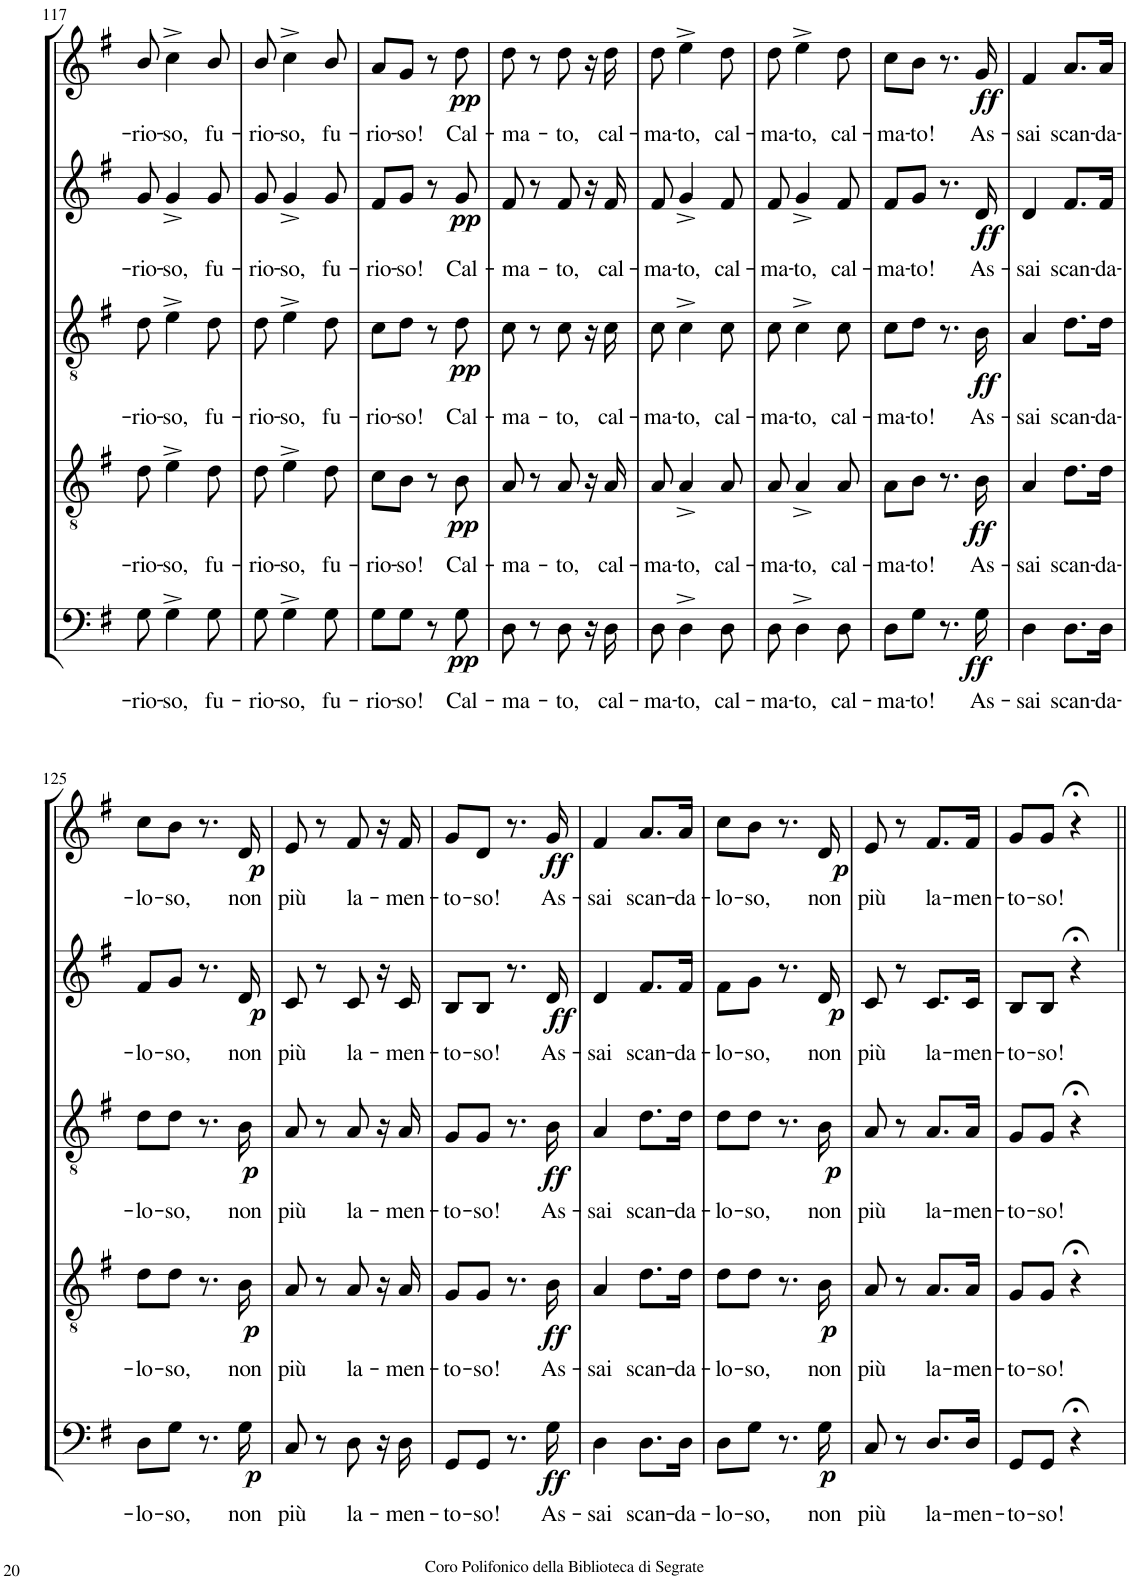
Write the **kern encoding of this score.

**kern	**text	**dynam	**kern	**text	**dynam	**kern	**text	**dynam	**kern	**text	**dynam	**kern	**text	**dynam
*part5	*part5	*part5	*part4	*part4	*part4	*part3	*part3	*part3	*part2	*part2	*part2	*part1	*part1	*part1
*staff5	*staff5	*staff5	*staff4	*staff4	*staff4	*staff3	*staff3	*staff3	*staff2	*staff2	*staff2	*staff1	*staff1	*staff1
*I"Bassi	*	*	*I"Tenori II	*	*	*I"Tenori I	*	*	*I"Contralti	*	*	*I"Soprani	*	*
!!LO:PB:g=z
*clefF4	*	*	*clefGv2	*	*	*clefGv2	*	*	*clefG2	*	*	*clefG2	*	*
*	*	*	*	*	*	*	*	*	*	*	*	*Trd1c2	*	*
*k[f#]	*	*	*k[f#]	*	*	*k[f#]	*	*	*k[f#]	*	*	*k[f#]	*	*
*G:	*	*	*G:	*	*	*G:	*	*	*G:	*	*	*G:	*	*
*M2/4	*	*	*M2/4	*	*	*M2/4	*	*	*M2/4	*	*	*M2/4	*	*
=117	=117	=117	=117	=117	=117	=117	=117	=117	=117	=117	=117	=117	=117	=117
!	!LO:LY:b	!	!	!LO:LY:b	!	!	!LO:LY:b	!	!	!LO:LY:b	!	!	!LO:LY:b	!
8G\	-rio-	.	8d\	-rio-	.	8d\	-rio-	.	8g/	-rio-	.	8b/	-rio-	.
!	!LO:LY:b	!	!	!LO:LY:b	!	!	!LO:LY:b	!	!	!LO:LY:b	!	!	!LO:LY:b	!
4G^\	-so,	.	4e^\	-so,	.	4e^\	-so,	.	4g^/	-so,	.	4cc^\	-so,	.
!	!LO:LY:b	!	!	!LO:LY:b	!	!	!LO:LY:b	!	!	!LO:LY:b	!	!	!LO:LY:b	!
8G\	fu-	.	8d\	fu-	.	8d\	fu-	.	8g/	fu-	.	8b/	fu-	.
=118	=118	=118	=118	=118	=118	=118	=118	=118	=118	=118	=118	=118	=118	=118
!	!LO:LY:b	!	!	!LO:LY:b	!	!	!LO:LY:b	!	!	!LO:LY:b	!	!	!LO:LY:b	!
8G\	-rio-	.	8d\	-rio-	.	8d\	-rio-	.	8g/	-rio-	.	8b/	-rio-	.
!	!LO:LY:b	!	!	!LO:LY:b	!	!	!LO:LY:b	!	!	!LO:LY:b	!	!	!LO:LY:b	!
4G^\	-so,	.	4e^\	-so,	.	4e^\	-so,	.	4g^/	-so,	.	4cc^\	-so,	.
!	!LO:LY:b	!	!	!LO:LY:b	!	!	!LO:LY:b	!	!	!LO:LY:b	!	!	!LO:LY:b	!
8G\	fu-	.	8d\	fu-	.	8d\	fu-	.	8g/	fu-	.	8b/	fu-	.
=119	=119	=119	=119	=119	=119	=119	=119	=119	=119	=119	=119	=119	=119	=119
!	!LO:LY:b	!	!	!LO:LY:b	!	!	!LO:LY:b	!	!	!LO:LY:b	!	!	!LO:LY:b	!
8G\L	-rio-	.	8c\L	-rio-	.	8c\L	-rio-	.	8f#/L	-rio-	.	8a/L	-rio-	.
!	!LO:LY:b	!	!	!LO:LY:b	!	!	!LO:LY:b	!	!	!LO:LY:b	!	!	!LO:LY:b	!
8G\J	-so!	.	8B\J	-so!	.	8d\J	-so!	.	8g/J	-so!	.	8g/J	-so!	.
8r	.	.	8r	.	.	8r	.	.	8r	.	.	8r	.	.
!	!LO:LY:b	!LO:DY:b	!	!LO:LY:b	!LO:DY:b	!	!LO:LY:b	!LO:DY:b	!	!LO:LY:b	!LO:DY:b	!	!LO:LY:b	!LO:DY:b
8G\	Cal-	pp	8B\	Cal-	pp	8d\	Cal-	pp	8g/	Cal-	pp	8dd\	Cal-	pp
=120	=120	=120	=120	=120	=120	=120	=120	=120	=120	=120	=120	=120	=120	=120
!	!LO:LY:b	!	!	!LO:LY:b	!	!	!LO:LY:b	!	!	!LO:LY:b	!	!	!LO:LY:b	!
8D\	-ma-	.	8A/	-ma-	.	8c\	-ma-	.	8f#/	-ma-	.	8dd\	-ma-	.
8r	.	.	8r	.	.	8r	.	.	8r	.	.	8r	.	.
!	!LO:LY:b	!	!	!LO:LY:b	!	!	!LO:LY:b	!	!	!LO:LY:b	!	!	!LO:LY:b	!
8D\	-to,	.	8A/	-to,	.	8c\	-to,	.	8f#/	-to,	.	8dd\	-to,	.
16r	.	.	16r	.	.	16r	.	.	16r	.	.	16r	.	.
!	!LO:LY:b	!	!	!LO:LY:b	!	!	!LO:LY:b	!	!	!LO:LY:b	!	!	!LO:LY:b	!
16D\	cal-	.	16A/	cal-	.	16c\	cal-	.	16f#/	cal-	.	16dd\	cal-	.
=121	=121	=121	=121	=121	=121	=121	=121	=121	=121	=121	=121	=121	=121	=121
!	!LO:LY:b	!	!	!LO:LY:b	!	!	!LO:LY:b	!	!	!LO:LY:b	!	!	!LO:LY:b	!
8D\	-ma-	.	8A/	-ma-	.	8c\	-ma-	.	8f#/	-ma-	.	8dd\	-ma-	.
!	!LO:LY:b	!	!	!LO:LY:b	!	!	!LO:LY:b	!	!	!LO:LY:b	!	!	!LO:LY:b	!
4D^\	-to,	.	4A^/	-to,	.	4c^\	-to,	.	4g^/	-to,	.	4ee^\	-to,	.
!	!LO:LY:b	!	!	!LO:LY:b	!	!	!LO:LY:b	!	!	!LO:LY:b	!	!	!LO:LY:b	!
8D\	cal-	.	8A/	cal-	.	8c\	cal-	.	8f#/	cal-	.	8dd\	cal-	.
=122	=122	=122	=122	=122	=122	=122	=122	=122	=122	=122	=122	=122	=122	=122
!	!LO:LY:b	!	!	!LO:LY:b	!	!	!LO:LY:b	!	!	!LO:LY:b	!	!	!LO:LY:b	!
8D\	-ma-	.	8A/	-ma-	.	8c\	-ma-	.	8f#/	-ma-	.	8dd\	-ma-	.
!	!LO:LY:b	!	!	!LO:LY:b	!	!	!LO:LY:b	!	!	!LO:LY:b	!	!	!LO:LY:b	!
4D^\	-to,	.	4A^/	-to,	.	4c^\	-to,	.	4g^/	-to,	.	4ee^\	-to,	.
!	!LO:LY:b	!	!	!LO:LY:b	!	!	!LO:LY:b	!	!	!LO:LY:b	!	!	!LO:LY:b	!
8D\	cal-	.	8A/	cal-	.	8c\	cal-	.	8f#/	cal-	.	8dd\	cal-	.
=123	=123	=123	=123	=123	=123	=123	=123	=123	=123	=123	=123	=123	=123	=123
!	!LO:LY:b	!	!	!LO:LY:b	!	!	!LO:LY:b	!	!	!LO:LY:b	!	!	!LO:LY:b	!
8D\L	-ma-	.	8A\L	-ma-	.	8c\L	-ma-	.	8f#/L	-ma-	.	8cc\L	-ma-	.
!	!LO:LY:b	!	!	!LO:LY:b	!	!	!LO:LY:b	!	!	!LO:LY:b	!	!	!LO:LY:b	!
8G\J	-to!	.	8B\J	-to!	.	8d\J	-to!	.	8g/J	-to!	.	8b\J	-to!	.
8.r	.	.	8.r	.	.	8.r	.	.	8.r	.	.	8.r	.	.
!	!LO:LY:b	!LO:DY:b	!	!LO:LY:b	!LO:DY:b	!	!LO:LY:b	!LO:DY:b	!	!LO:LY:b	!LO:DY:b	!	!LO:LY:b	!LO:DY:b
16G\	As-	ff	16B\	As-	ff	16B\	As-	ff	16d/	As-	ff	16g/	As-	ff
=124	=124	=124	=124	=124	=124	=124	=124	=124	=124	=124	=124	=124	=124	=124
!	!LO:LY:b	!	!	!LO:LY:b	!	!	!LO:LY:b	!	!	!LO:LY:b	!	!	!LO:LY:b	!
4D\	-sai	.	4A/	-sai	.	4A/	-sai	.	4d/	-sai	.	4f#/	-sai	.
!	!LO:LY:b	!	!	!LO:LY:b	!	!	!LO:LY:b	!	!	!LO:LY:b	!	!	!LO:LY:b	!
8.D\L	scan-	.	8.d\L	scan-	.	8.d\L	scan-	.	8.f#/L	scan-	.	8.a/L	scan-	.
!	!LO:LY:b	!	!	!LO:LY:b	!	!	!LO:LY:b	!	!	!LO:LY:b	!	!	!LO:LY:b	!
16D\Jk	-da-	.	16d\Jk	-da-	.	16d\Jk	-da-	.	16f#/Jk	-da-	.	16a/Jk	-da-	.
!!LO:LB:g=z
=125	=125	=125	=125	=125	=125	=125	=125	=125	=125	=125	=125	=125	=125	=125
!	!LO:LY:b	!	!	!LO:LY:b	!	!	!LO:LY:b	!	!	!LO:LY:b	!	!	!LO:LY:b	!
8D\L	-lo-	.	8d\L	-lo-	.	8d\L	-lo-	.	8f#/L	-lo-	.	8cc\L	-lo-	.
!	!LO:LY:b	!	!	!LO:LY:b	!	!	!LO:LY:b	!	!	!LO:LY:b	!	!	!LO:LY:b	!
8G\J	-so,	.	8d\J	-so,	.	8d\J	-so,	.	8g/J	-so,	.	8b\J	-so,	.
8.r	.	.	8.r	.	.	8.r	.	.	8.r	.	.	8.r	.	.
!	!LO:LY:b	!LO:DY:b	!	!LO:LY:b	!LO:DY:b	!	!LO:LY:b	!LO:DY:b	!	!LO:LY:b	!LO:DY:b	!	!LO:LY:b	!LO:DY:b
16G\	non	p	16B\	non	p	16B\	non	p	16d/	non	p	16d/	non	p
=126	=126	=126	=126	=126	=126	=126	=126	=126	=126	=126	=126	=126	=126	=126
!	!LO:LY:b	!	!	!LO:LY:b	!	!	!LO:LY:b	!	!	!LO:LY:b	!	!	!LO:LY:b	!
8C/	più	.	8A/	più	.	8A/	più	.	8c/	più	.	8e/	più	.
8r	.	.	8r	.	.	8r	.	.	8r	.	.	8r	.	.
!	!LO:LY:b	!	!	!LO:LY:b	!	!	!LO:LY:b	!	!	!LO:LY:b	!	!	!LO:LY:b	!
8D\	la-	.	8A/	la-	.	8A/	la-	.	8c/	la-	.	8f#/	la-	.
16r	.	.	16r	.	.	16r	.	.	16r	.	.	16r	.	.
!	!LO:LY:b	!	!	!LO:LY:b	!	!	!LO:LY:b	!	!	!LO:LY:b	!	!	!LO:LY:b	!
16D\	-men-	.	16A/	-men-	.	16A/	-men-	.	16c/	-men-	.	16f#/	-men-	.
=127	=127	=127	=127	=127	=127	=127	=127	=127	=127	=127	=127	=127	=127	=127
!	!LO:LY:b	!	!	!LO:LY:b	!	!	!LO:LY:b	!	!	!LO:LY:b	!	!	!LO:LY:b	!
8GG/L	-to-	.	8G/L	-to-	.	8G/L	-to-	.	8B/L	-to-	.	8g/L	-to-	.
!	!LO:LY:b	!	!	!LO:LY:b	!	!	!LO:LY:b	!	!	!LO:LY:b	!	!	!LO:LY:b	!
8GG/J	-so!	.	8G/J	-so!	.	8G/J	-so!	.	8B/J	-so!	.	8d/J	-so!	.
8.r	.	.	8.r	.	.	8.r	.	.	8.r	.	.	8.r	.	.
!	!LO:LY:b	!LO:DY:b	!	!LO:LY:b	!LO:DY:b	!	!LO:LY:b	!LO:DY:b	!	!LO:LY:b	!LO:DY:b	!	!LO:LY:b	!LO:DY:b
16G\	As-	ff	16B\	As-	ff	16B\	As-	ff	16d/	As-	ff	16g/	As-	ff
=128	=128	=128	=128	=128	=128	=128	=128	=128	=128	=128	=128	=128	=128	=128
!	!LO:LY:b	!	!	!LO:LY:b	!	!	!LO:LY:b	!	!	!LO:LY:b	!	!	!LO:LY:b	!
4D\	-sai	.	4A/	-sai	.	4A/	-sai	.	4d/	-sai	.	4f#/	-sai	.
!	!LO:LY:b	!	!	!LO:LY:b	!	!	!LO:LY:b	!	!	!LO:LY:b	!	!	!LO:LY:b	!
8.D\L	scan-	.	8.d\L	scan-	.	8.d\L	scan-	.	8.f#/L	scan-	.	8.a/L	scan-	.
!	!LO:LY:b	!	!	!LO:LY:b	!	!	!LO:LY:b	!	!	!LO:LY:b	!	!	!LO:LY:b	!
16D\Jk	-da-	.	16d\Jk	-da-	.	16d\Jk	-da-	.	16f#/Jk	-da-	.	16a/Jk	-da-	.
=129	=129	=129	=129	=129	=129	=129	=129	=129	=129	=129	=129	=129	=129	=129
!	!LO:LY:b	!	!	!LO:LY:b	!	!	!LO:LY:b	!	!	!LO:LY:b	!	!	!LO:LY:b	!
8D\L	-lo-	.	8d\L	-lo-	.	8d\L	-lo-	.	8f#\L	-lo-	.	8cc\L	-lo-	.
!	!LO:LY:b	!	!	!LO:LY:b	!	!	!LO:LY:b	!	!	!LO:LY:b	!	!	!LO:LY:b	!
8G\J	-so,	.	8d\J	-so,	.	8d\J	-so,	.	8g\J	-so,	.	8b\J	-so,	.
8.r	.	.	8.r	.	.	8.r	.	.	8.r	.	.	8.r	.	.
!	!LO:LY:b	!LO:DY:b	!	!LO:LY:b	!LO:DY:b	!	!LO:LY:b	!LO:DY:b	!	!LO:LY:b	!LO:DY:b	!	!LO:LY:b	!LO:DY:b
16G\	non	p	16B\	non	p	16B\	non	p	16d/	non	p	16d/	non	p
=130	=130	=130	=130	=130	=130	=130	=130	=130	=130	=130	=130	=130	=130	=130
!	!LO:LY:b	!	!	!LO:LY:b	!	!	!LO:LY:b	!	!	!LO:LY:b	!	!	!LO:LY:b	!
8C/	più	.	8A/	più	.	8A/	più	.	8c/	più	.	8e/	più	.
8r	.	.	8r	.	.	8r	.	.	8r	.	.	8r	.	.
!	!LO:LY:b	!	!	!LO:LY:b	!	!	!LO:LY:b	!	!	!LO:LY:b	!	!	!LO:LY:b	!
8.D/L	la-	.	8.A/L	la-	.	8.A/L	la-	.	8.c/L	la-	.	8.f#/L	la-	.
!	!LO:LY:b	!	!	!LO:LY:b	!	!	!LO:LY:b	!	!	!LO:LY:b	!	!	!LO:LY:b	!
16D/Jk	-men-	.	16A/Jk	-men-	.	16A/Jk	-men-	.	16c/Jk	-men-	.	16f#/Jk	-men-	.
=131	=131	=131	=131	=131	=131	=131	=131	=131	=131	=131	=131	=131	=131	=131
!	!LO:LY:b	!	!	!LO:LY:b	!	!	!LO:LY:b	!	!	!LO:LY:b	!	!	!LO:LY:b	!
8GG/L	-to-	.	8G/L	-to-	.	8G/L	-to-	.	8B/L	-to-	.	8g/L	-to-	.
!	!LO:LY:b	!	!	!LO:LY:b	!	!	!LO:LY:b	!	!	!LO:LY:b	!	!	!LO:LY:b	!
8GG/J	-so!	.	8G/J	-so!	.	8G/J	-so!	.	8B/J	-so!	.	8g/J	-so!	.
4r;<	.	.	4r;<	.	.	4r;<	.	.	4r;<	.	.	4r;<	.	.
=||	=||	=||	=||	=||	=||	=||	=||	=||	=||	=||	=||	=||	=||	=||
*-	*-	*-	*-	*-	*-	*-	*-	*-	*-	*-	*-	*-	*-	*-
